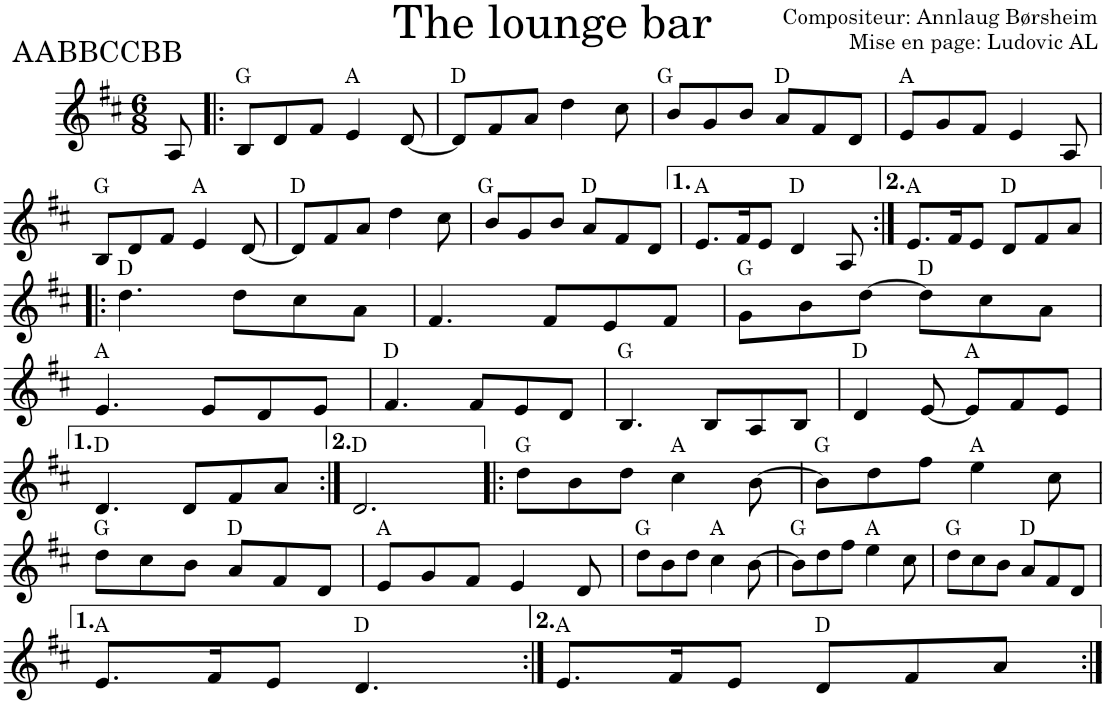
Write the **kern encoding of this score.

**kern	**harte
*part1	*part1
*staff1	*
*I"Voice	*
*I'V	*
*clefG2	*
*k[f#c#]	*
*M6/8	*
=	=
8A/	.
=1!|:	=1!|:
8B/L	G:maj
8d/	.
8f#/J	.
4e/	A:maj
[<8d/	.
=2	=2
8d/L]	D:maj
8f#/	.
8a/J	.
4dd\	.
8cc#\	.
=3	=3
8b/L	G:maj
8g/	.
8b/J	.
8a/L	D:maj
8f#/	.
8d/J	.
=4	=4
8e/L	A:maj
8g/	.
8f#/J	.
4e/	.
8A/	.
!!LO:LB:g=z
=5	=5
8B/L	G:maj
8d/	.
8f#/J	.
4e/	A:maj
[<8d/	.
=6	=6
8d/L]	D:maj
8f#/	.
8a/J	.
4dd\	.
8cc#\	.
=7	=7
8b/L	G:maj
8g/	.
8b/J	.
8a/L	D:maj
8f#/	.
8d/J	.
=8	=8
8.e/L	A:maj
16f#/K	.
8e/J	.
4d/	D:maj
8A/	.
=9:|!	=9:|!
8.e/L	A:maj
16f#/K	.
8e/J	.
8d/L	D:maj
8f#/	.
8a/J	.
!!LO:LB:g=z
=10!|:	=10!|:
4.dd\	D:maj
8dd\L	.
8cc#\	.
8a\J	.
=11	=11
4.f#/	.
8f#/L	.
8e/	.
8f#/J	.
=12	=12
8g\L	G:maj
8b\	.
[>8dd\J	.
8dd\L]	D:maj
8cc#\	.
8a\J	.
!!LO:LB:g=z
=13	=13
4.e/	A:maj
8e/L	.
8d/	.
8e/J	.
=14	=14
4.f#/	D:maj
8f#/L	.
8e/	.
8d/J	.
=15	=15
4.B/	G:maj
8B/L	.
8A/	.
8B/J	.
=16	=16
4d/	D:maj
[<8e/	.
8e/L]	A:maj
8f#/	.
8e/J	.
!!LO:LB:g=z
=17	=17
4.d/	D:maj
8d/L	.
8f#/	.
8a/J	.
=18:|!	=18:|!
2.d/	D:maj
=19!|:	=19!|:
8dd\L	G:maj
8b\	.
8dd\J	.
4cc#\	A:maj
[>8b\	.
=20	=20
8b\L]	G:maj
8dd\	.
8ff#\J	.
4ee\	A:maj
8cc#\	.
!!LO:LB:g=z
=21	=21
8dd\L	G:maj
8cc#\	.
8b\J	.
8a/L	D:maj
8f#/	.
8d/J	.
=22	=22
8e/L	A:maj
8g/	.
8f#/J	.
4e/	.
8d/	.
=23	=23
8dd\L	G:maj
8b\	.
8dd\J	.
4cc#\	A:maj
[>8b\	.
=24	=24
8b\L]	G:maj
8dd\	.
8ff#\J	.
4ee\	A:maj
8cc#\	.
=25	=25
8dd\L	G:maj
8cc#\	.
8b\J	.
8a/L	D:maj
8f#/	.
8d/J	.
!!LO:LB:g=z
=26	=26
8.e/L	A:maj
16f#/K	.
8e/J	.
4.d/	D:maj
=27:|!	=27:|!
8.e/L	A:maj
16f#/K	.
8e/J	.
8d/L	D:maj
8f#/	.
8a/J	.
=:|!	=:|!
*-	*-
